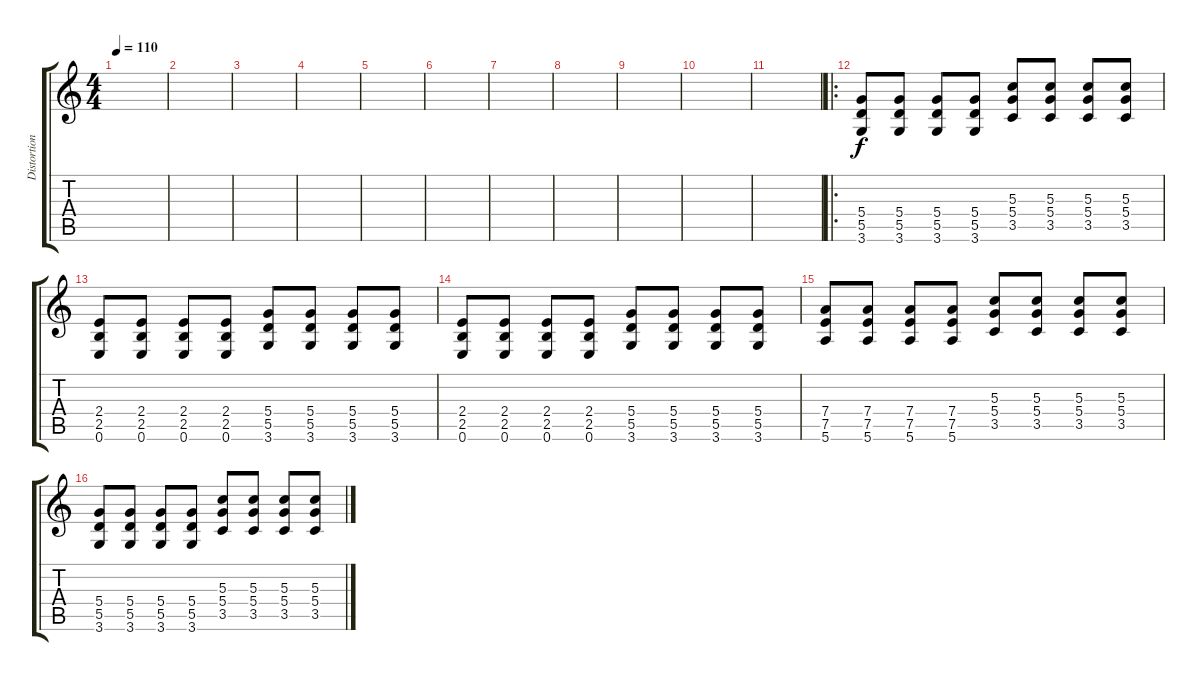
\track ("Distortion Guitar II" "Distortion") {instrument overdrivenguitar}
\staff {score tabs}
\tuning (E4 B3 G3 D3 A2 E2) {hide}
\ts (4 4)
\tempo 110
\clef g2
\ks aminor
|
|
|
|
|
|
|
|
|
|
|
\ro
(5.4 5.5 3.6).8 (5.4 5.5 3.6).8 (5.4 5.5 3.6).8 (5.4 5.5 3.6).8 (5.3 5.4 3.5).8 (5.3 5.4 3.5).8 (5.3 5.4 3.5).8 (5.3 5.4 3.5).8 |
(2.4 2.5 0.6).8 (2.4 2.5 0.6).8 (2.4 2.5 0.6).8 (2.4 2.5 0.6).8 (5.4 5.5 3.6).8 (5.4 5.5 3.6).8 (5.4 5.5 3.6).8 (5.4 5.5 3.6).8 |
(2.4 2.5 0.6).8 (2.4 2.5 0.6).8 (2.4 2.5 0.6).8 (2.4 2.5 0.6).8 (5.4 5.5 3.6).8 (5.4 5.5 3.6).8 (5.4 5.5 3.6).8 (5.4 5.5 3.6).8 |
(7.4 7.5 5.6).8 (7.4 7.5 5.6).8 (7.4 7.5 5.6).8 (7.4 7.5 5.6).8 (5.3 5.4 3.5).8 (5.3 5.4 3.5).8 (5.3 5.4 3.5).8 (5.3 5.4 3.5).8 |
(5.4 5.5 3.6).8 (5.4 5.5 3.6).8 (5.4 5.5 3.6).8 (5.4 5.5 3.6).8 (5.3 5.4 3.5).8 (5.3 5.4 3.5).8 (5.3 5.4 3.5).8 (5.3 5.4 3.5).8
